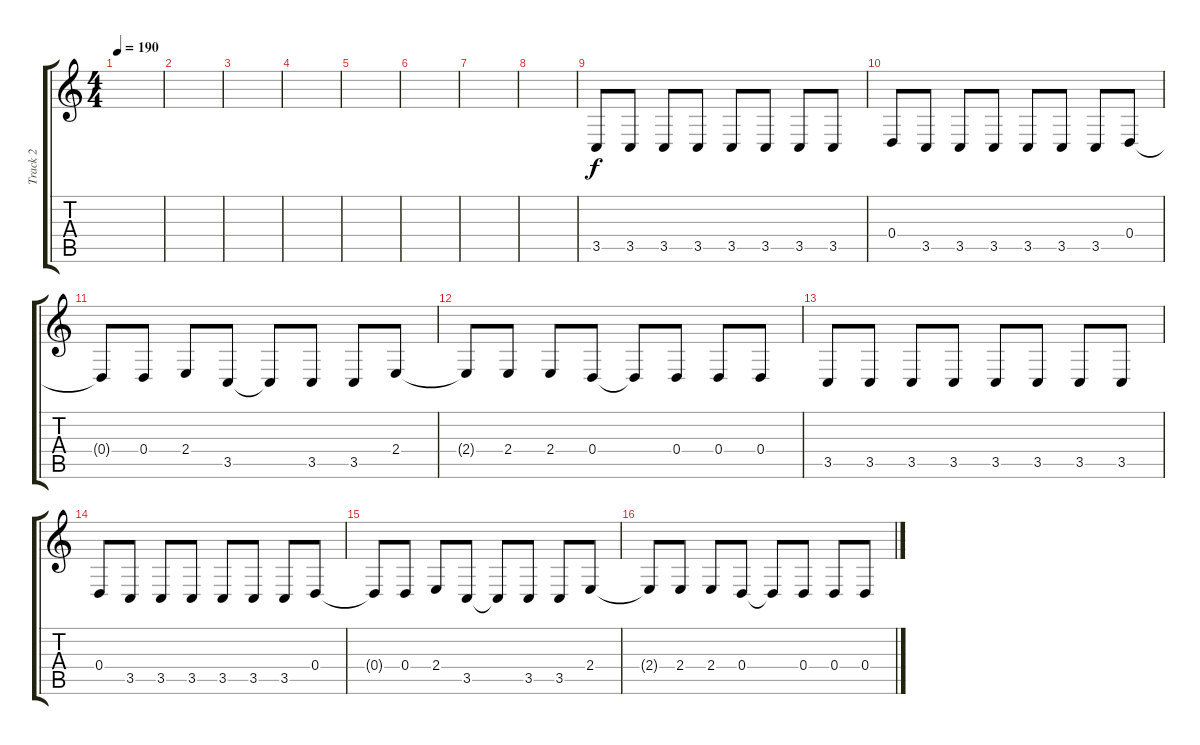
\track ("Track 2" "Track 2") {instrument lead1square}
\staff {score tabs}
\tuning (E4 B3 G3 D3 A2 E2) {hide}
\ts (4 4)
\tempo 190
\clef g2
\ks c
|
|
|
|
|
|
|
|
3.5.8 3.5.8 3.5.8 3.5.8 3.5.8 3.5.8 3.5.8 3.5.8 |
0.4.8 3.5.8 3.5.8 3.5.8 3.5.8 3.5.8 3.5.8 0.4.8 |
0.4{t}.8 0.4.8 2.4.8 3.5.8 3.5{t}.8 3.5.8 3.5.8 2.4.8 |
2.4{t}.8 2.4.8 2.4.8 0.4.8 0.4{t}.8 0.4.8 0.4.8 0.4.8 |
3.5.8 3.5.8 3.5.8 3.5.8 3.5.8 3.5.8 3.5.8 3.5.8 |
0.4.8 3.5.8 3.5.8 3.5.8 3.5.8 3.5.8 3.5.8 0.4.8 |
0.4{t}.8 0.4.8 2.4.8 3.5.8 3.5{t}.8 3.5.8 3.5.8 2.4.8 |
2.4{t}.8 2.4.8 2.4.8 0.4.8 0.4{t}.8 0.4.8 0.4.8 0.4.8
